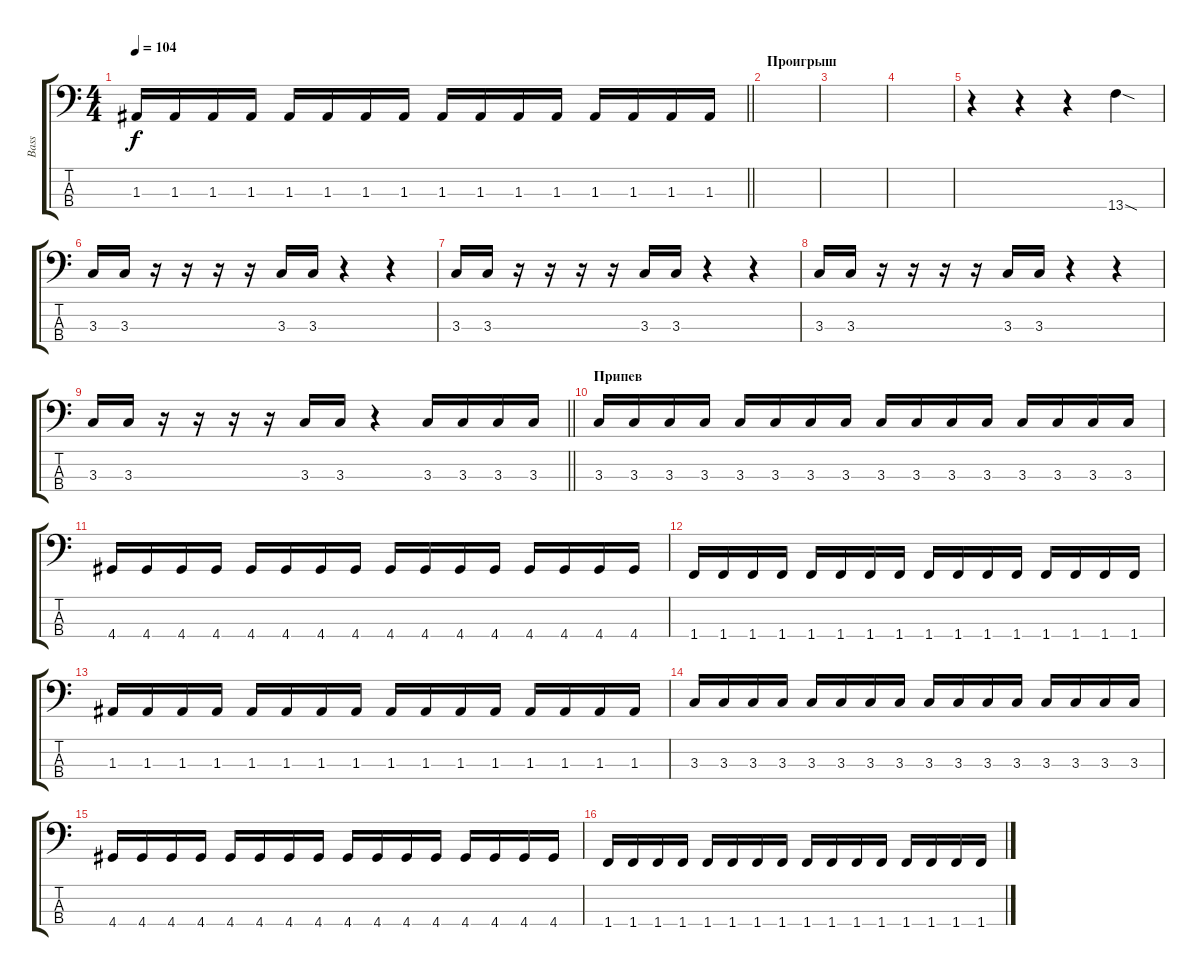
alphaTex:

\track ("Bass" "Bass") {instrument electricbassfinger}
\staff {score tabs}
\tuning (G2 D2 A1 E1) {hide}
\ts (4 4)
\tempo 104
\clef f4
\barLineRight lightlight
\ks c
1.3.16{dy f} 1.3.16 1.3.16 1.3.16 1.3.16 1.3.16 1.3.16 1.3.16 1.3.16 1.3.16 1.3.16 1.3.16 1.3.16 1.3.16 1.3.16 1.3.16 |
\section ("" "Проигрыш")
|
|
|
r.4 r.4 r.4 13.4{sod}.4 |
3.3.16 3.3.16 r.16 r.16 r.16 r.16 3.3.16 3.3.16 r.4 r.4 |
3.3.16 3.3.16 r.16 r.16 r.16 r.16 3.3.16 3.3.16 r.4 r.4 |
3.3.16 3.3.16 r.16 r.16 r.16 r.16 3.3.16 3.3.16 r.4 r.4 |
\barLineRight lightlight
3.3.16 3.3.16 r.16 r.16 r.16 r.16 3.3.16 3.3.16 r.4 3.3.16 3.3.16 3.3.16 3.3.16 |
\section ("" "Припев")
3.3.16 3.3.16 3.3.16 3.3.16 3.3.16 3.3.16 3.3.16 3.3.16 3.3.16 3.3.16 3.3.16 3.3.16 3.3.16 3.3.16 3.3.16 3.3.16 |
4.4.16 4.4.16 4.4.16 4.4.16 4.4.16 4.4.16 4.4.16 4.4.16 4.4.16 4.4.16 4.4.16 4.4.16 4.4.16 4.4.16 4.4.16 4.4.16 |
1.4.16 1.4.16 1.4.16 1.4.16 1.4.16 1.4.16 1.4.16 1.4.16 1.4.16 1.4.16 1.4.16 1.4.16 1.4.16 1.4.16 1.4.16 1.4.16 |
1.3.16 1.3.16 1.3.16 1.3.16 1.3.16 1.3.16 1.3.16 1.3.16 1.3.16 1.3.16 1.3.16 1.3.16 1.3.16 1.3.16 1.3.16 1.3.16 |
3.3.16 3.3.16 3.3.16 3.3.16 3.3.16 3.3.16 3.3.16 3.3.16 3.3.16 3.3.16 3.3.16 3.3.16 3.3.16 3.3.16 3.3.16 3.3.16 |
4.4.16 4.4.16 4.4.16 4.4.16 4.4.16 4.4.16 4.4.16 4.4.16 4.4.16 4.4.16 4.4.16 4.4.16 4.4.16 4.4.16 4.4.16 4.4.16 |
1.4.16 1.4.16 1.4.16 1.4.16 1.4.16 1.4.16 1.4.16 1.4.16 1.4.16 1.4.16 1.4.16 1.4.16 1.4.16 1.4.16 1.4.16 1.4.16
